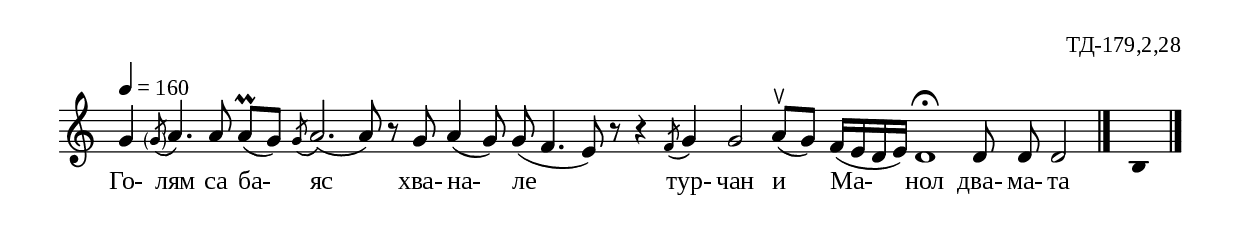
%{
TD_179_2_28
%}

\include "td-preamble.ly"

\score {
\relative c'' {
 \tempo 4 = 160
\cadenzaOn
\parG
   g4 \acciaccatura \parenthesize g8 a4. a8 a8\prall[( g )]  
  \acciaccatura g8 a2.( a8) r8 g8 a4( g8) g\noBeam( f4. e8) r8 r4
  \acciaccatura f8 g4 g2  
  a8^\ltoe[( g)] f16[( e d e)] d1\fermata d8\noBeam d8 d2 
  \bar "|." 
  s4 \fixB b4  
  \bar "|."
}
\addlyrics { Го- лям са ба- яс хва- на- ле тур- чан и Ма- нол два- ма- та }
%
\layout {
   \context { \Staff \remove "Time_signature_engraver" } 
  indent = #0
  line-width = #190
}
%
\midi { 
	\context {
		\Score
		tempoWholesPerMinute = #(ly:make-moment 152 4)
		}
	}
}
%
\header{
%%  title = "Гулям са баяс хванали"
  composer = "ТД-179,2,28"
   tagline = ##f
}



